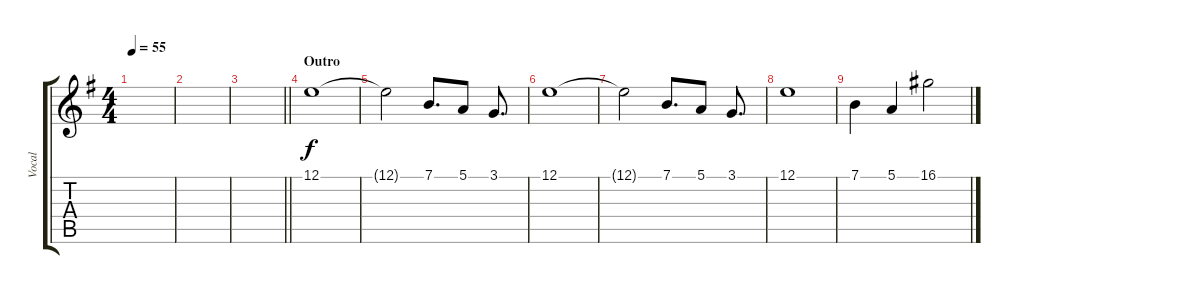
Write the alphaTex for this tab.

\track ("Vocal" "Vocal") {instrument tremolostrings}
\staff {score tabs}
\tuning (E4 B3 G3 D3 A2 E2) {hide}
\ts (4 4)
\tempo 55
\clef g2
\ks eminor
|
|
\barLineRight lightlight
|
\section ("" "Outro")
12.1.1 |
12.1{t}.2 7.1.8{d} 5.1.8 3.1.8{d} |
12.1.1 |
12.1{t}.2 7.1.8{d} 5.1.8 3.1.8{d} |
12.1.1 |
7.1.4 5.1.4 16.1.2
